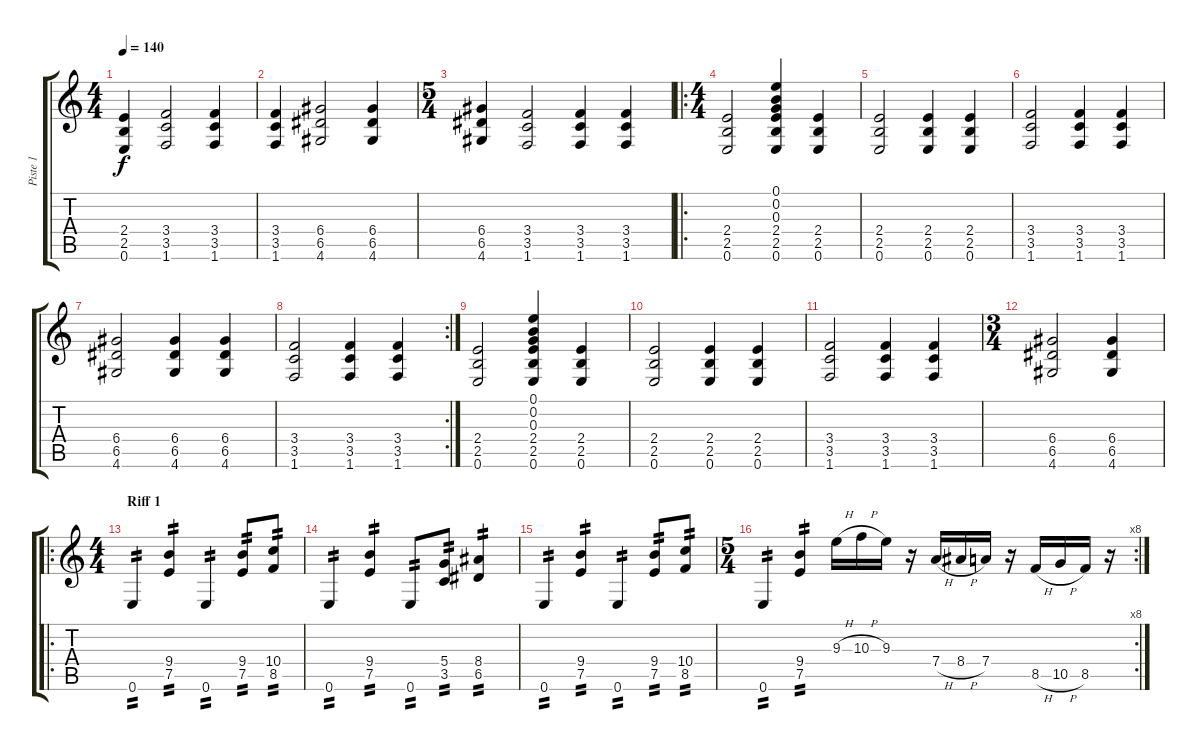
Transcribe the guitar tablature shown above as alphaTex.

\track ("Piste 1" "Piste 1") {instrument overdrivenguitar}
\staff {score tabs}
\tuning (E4 B3 G3 D3 A2 E2) {hide}
\ts (4 4)
\tempo 140
\clef g2
\ks c
(2.4 2.5 0.6).4{dy f} (3.4 3.5 1.6).2 (3.4 3.5 1.6).4 |
(3.4 3.5 1.6).4 (6.4 6.5 4.6).2 (6.4 6.5 4.6).4 |
\ts (5 4)
(6.4 6.5 4.6).4 (3.4 3.5 1.6).2 (3.4 3.5 1.6).4 (3.4 3.5 1.6).4 |
\ro
\ts (4 4)
(2.4 2.5 0.6).2 (0.1 0.2 0.3 2.4 2.5 0.6).4 (2.4 2.5 0.6).4 |
(2.4 2.5 0.6).2 (2.4 2.5 0.6).4 (2.4 2.5 0.6).4 |
(3.4 3.5 1.6).2 (3.4 3.5 1.6).4 (3.4 3.5 1.6).4 |
(6.4 6.5 4.6).2 (6.4 6.5 4.6).4 (6.4 6.5 4.6).4 |
\rc 2
(3.4 3.5 1.6).2 (3.4 3.5 1.6).4 (3.4 3.5 1.6).4 |
(2.4 2.5 0.6).2 (0.1 0.2 0.3 2.4 2.5 0.6).4 (2.4 2.5 0.6).4 |
(2.4 2.5 0.6).2 (2.4 2.5 0.6).4 (2.4 2.5 0.6).4 |
(3.4 3.5 1.6).2 (3.4 3.5 1.6).4 (3.4 3.5 1.6).4 |
\ts (3 4)
(6.4 6.5 4.6).2 (6.4 6.5 4.6).4 |
\ro
\ts (4 4)
\section ("" "Riff 1")
0.6.4{tp 2} (9.4 7.5).4{tp 2} 0.6.4{tp 2} (9.4 7.5).8{tp 2} (10.4 8.5).8{tp 2} |
0.6.4{tp 2} (9.4 7.5).4{tp 2} 0.6.8{tp 2} (5.4 3.5).8{tp 2} (8.4 6.5).4{tp 2} |
0.6.4{tp 2} (9.4 7.5).4{tp 2} 0.6.4{tp 2} (9.4 7.5).8{tp 2} (10.4 8.5).8{tp 2} |
\rc 8
\ts (5 4)
0.6.4{tp 2} (9.4 7.5).4{tp 2} 9.3{h}.16 10.3{h}.16 9.3.16 r.16 7.4{h}.16 8.4{h}.16 7.4.16 r.16 8.5{h}.16 10.5{h}.16 8.5.16 r.16
